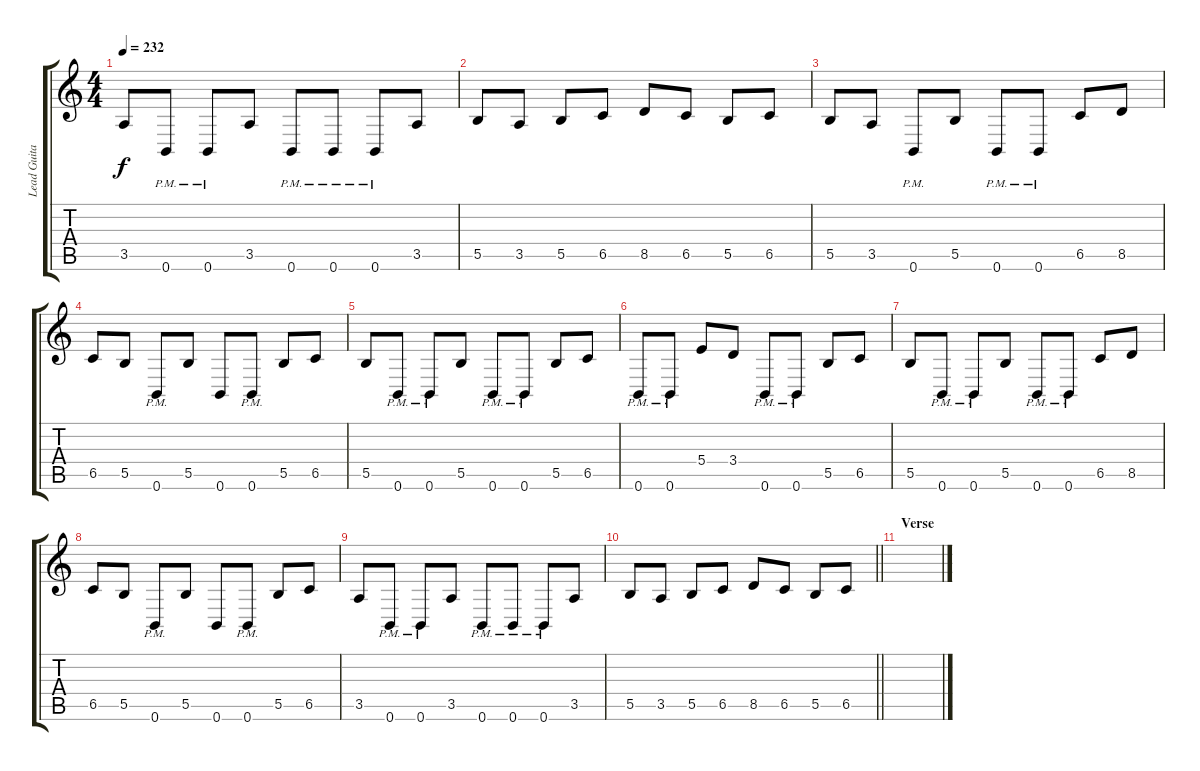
\track ("Lead Guitar" "Lead Guita") {instrument distortionguitar}
\staff {score tabs}
\tuning (Db4 Ab3 E3 B2 Gb2 B1) {hide}
\ts (4 4)
\tempo 232
\clef g2
\ks c
3.5.8{dy f} 0.6{pm}.8 0.6{pm}.8 3.5.8 0.6{pm}.8 0.6{pm}.8 0.6{pm}.8 3.5.8 |
5.5.8 3.5.8 5.5.8 6.5.8 8.5.8 6.5.8 5.5.8 6.5.8 |
5.5.8 3.5.8 0.6{pm}.8 5.5.8 0.6{pm}.8 0.6{pm}.8 6.5.8 8.5.8 |
6.5.8 5.5.8 0.6{pm}.8 5.5.8 0.6.8 0.6{pm}.8 5.5.8 6.5.8 |
5.5.8 0.6{pm}.8 0.6{pm}.8 5.5.8 0.6{pm}.8 0.6{pm}.8 5.5.8 6.5.8 |
0.6{pm}.8 0.6{pm}.8 5.4.8 3.4.8 0.6{pm}.8 0.6{pm}.8 5.5.8 6.5.8 |
5.5.8 0.6{pm}.8 0.6{pm}.8 5.5.8 0.6{pm}.8 0.6{pm}.8 6.5.8 8.5.8 |
6.5.8 5.5.8 0.6{pm}.8 5.5.8 0.6.8 0.6{pm}.8 5.5.8 6.5.8 |
3.5.8 0.6{pm}.8 0.6{pm}.8 3.5.8 0.6{pm}.8 0.6{pm}.8 0.6{pm}.8 3.5.8 |
\barLineRight lightlight
5.5.8 3.5.8 5.5.8 6.5.8 8.5.8 6.5.8 5.5.8 6.5.8 |
\section ("" "Verse")
